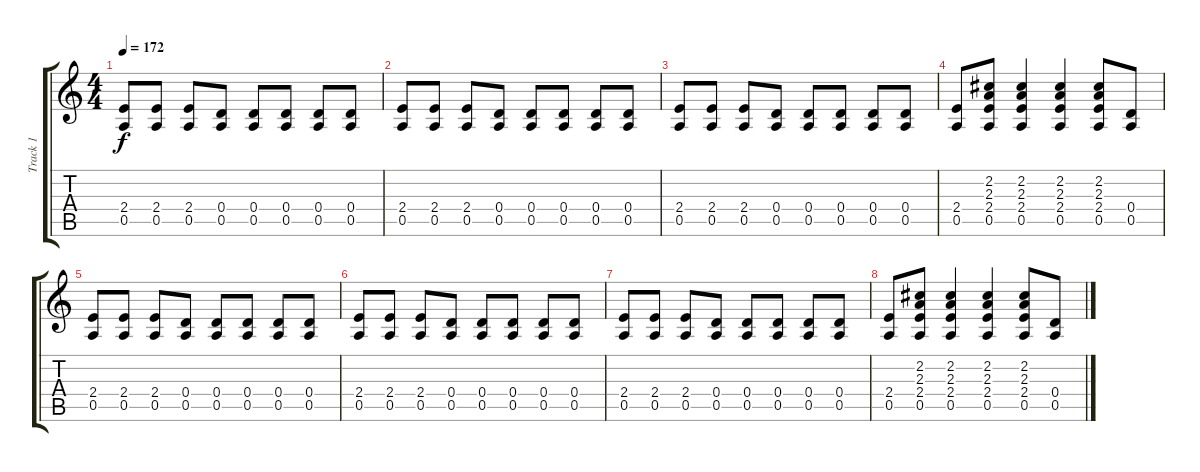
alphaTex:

\track ("Track 1" "Track 1") {instrument acousticguitarnylon}
\staff {score tabs}
\tuning (E4 B3 G3 D3 A2 E2) {hide}
\ts (4 4)
\tempo 172
\clef g2
\ks c
(2.4 0.5).8{dy f instrument acousticguitarnylon} (2.4 0.5).8 (2.4 0.5).8 (0.4 0.5).8 (0.4 0.5).8 (0.4 0.5).8 (0.4 0.5).8 (0.4 0.5).8 |
(2.4 0.5).8 (2.4 0.5).8 (2.4 0.5).8 (0.4 0.5).8 (0.4 0.5).8 (0.4 0.5).8 (0.4 0.5).8 (0.4 0.5).8 |
(2.4 0.5).8 (2.4 0.5).8 (2.4 0.5).8 (0.4 0.5).8 (0.4 0.5).8 (0.4 0.5).8 (0.4 0.5).8 (0.4 0.5).8 |
(2.4 0.5).8 (2.2 2.3 2.4 0.5).8 (2.2 2.3 2.4 0.5).4 (2.2 2.3 2.4 0.5).4 (2.2 2.3 2.4 0.5).8 (0.4 0.5).8 |
(2.4 0.5).8 (2.4 0.5).8 (2.4 0.5).8 (0.4 0.5).8 (0.4 0.5).8 (0.4 0.5).8 (0.4 0.5).8 (0.4 0.5).8 |
(2.4 0.5).8 (2.4 0.5).8 (2.4 0.5).8 (0.4 0.5).8 (0.4 0.5).8 (0.4 0.5).8 (0.4 0.5).8 (0.4 0.5).8 |
(2.4 0.5).8 (2.4 0.5).8 (2.4 0.5).8 (0.4 0.5).8 (0.4 0.5).8 (0.4 0.5).8 (0.4 0.5).8 (0.4 0.5).8 |
(2.4 0.5).8 (2.2 2.3 2.4 0.5).8 (2.2 2.3 2.4 0.5).4 (2.2 2.3 2.4 0.5).4 (2.2 2.3 2.4 0.5).8 (0.4 0.5).8
